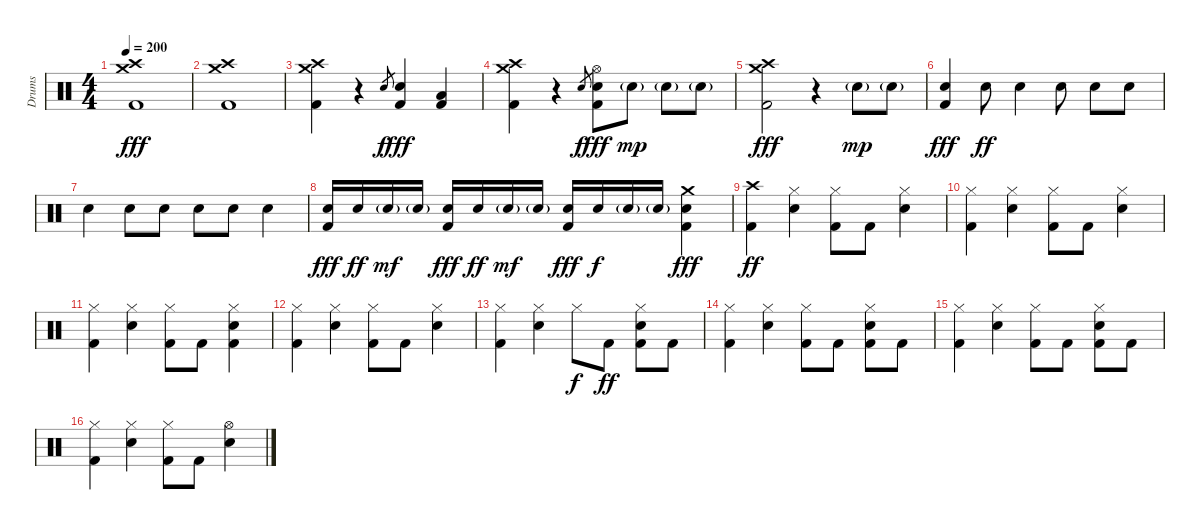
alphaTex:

\track ("Drums" "Drums") {instrument percussion}
\staff {score}
\articulation defaults
\ts (4 4)
\tempo 200
\clef neutral
\ks c
("Crash high (hit)" "Crash medium (hit)" "Kick (hit) 2").1{dy fff} |
("Crash high (hit)" "Crash medium (hit)" "Kick (hit) 2").1 |
("Crash high (hit)" "Crash medium (hit)" "Kick (hit) 2").4 r.4 "Snare (hit) 2".8{gr dy f} ("Snare (hit) 2" "Kick (hit) 2").4{dy fff} ("Low Tom (hit)" "Kick (hit) 2").4 |
("Crash high (hit)" "Crash medium (hit)" "Kick (hit) 2").4 r.4 "Snare (hit) 2".8{gr dy f} ("Hi-Hat (open)" "Snare (hit) 2" "Kick (hit) 2").8{dy fff} "Snare (hit) 2"{g}.8{dy mp} "Snare (hit) 2"{g}.8 "Snare (hit) 2"{g}.8 |
("Crash high (hit)" "Crash medium (hit)" "Kick (hit) 2").2{dy fff} r.4 "Snare (hit) 2"{g}.8{dy mp} "Snare (hit) 2"{g}.8 |
("Snare (hit) 2" "Kick (hit) 2").4{dy fff} "Snare (hit) 2".8{dy ff} "Snare (hit) 2".4 "Snare (hit) 2".8 "Snare (hit) 2".8 "Snare (hit) 2".8 |
"Snare (hit) 2".4 "Snare (hit) 2".8 "Snare (hit) 2".8 "Snare (hit) 2".8 "Snare (hit) 2".8 "Snare (hit) 2".4 |
("Snare (hit) 2" "Kick (hit) 2").16{dy fff} "Snare (hit) 2".16{dy ff} "Snare (hit) 2"{g}.16{dy mf} "Snare (hit) 2"{g}.16 ("Snare (hit) 2" "Kick (hit) 2").16{dy fff} "Snare (hit) 2".16{dy ff} "Snare (hit) 2"{g}.16{dy mf} "Snare (hit) 2"{g}.16 ("Snare (hit) 2" "Kick (hit) 2").16{dy fff} "Snare (hit) 2".16{dy f} "Snare (hit) 2"{g}.16 "Snare (hit) 2"{g}.16 ("Crash medium (hit)" "Snare (hit) 2" "Kick (hit) 2").4{dy fff} |
("Crash high (hit)" "Kick (hit) 2").4{dy ff} ("Hi-Hat (closed)" "Snare (hit) 2").4 ("Hi-Hat (closed)" "Kick (hit) 2").8 "Kick (hit) 2".8 ("Hi-Hat (closed)" "Snare (hit) 2").4 |
("Hi-Hat (closed)" "Kick (hit) 2").4 ("Hi-Hat (closed)" "Snare (hit) 2").4 ("Hi-Hat (closed)" "Kick (hit) 2").8 "Kick (hit) 2".8 ("Hi-Hat (closed)" "Snare (hit) 2").4 |
("Hi-Hat (closed)" "Kick (hit) 2").4 ("Hi-Hat (closed)" "Snare (hit) 2").4 ("Hi-Hat (closed)" "Kick (hit) 2").8 "Kick (hit) 2".8 ("Hi-Hat (closed)" "Snare (hit) 2" "Kick (hit) 2").4 |
("Hi-Hat (closed)" "Kick (hit) 2").4 ("Hi-Hat (closed)" "Snare (hit) 2").4 ("Hi-Hat (closed)" "Kick (hit) 2").8 "Kick (hit) 2".8 ("Hi-Hat (closed)" "Snare (hit) 2").4 |
("Hi-Hat (closed)" "Kick (hit) 2").4 ("Hi-Hat (closed)" "Snare (hit) 2").4 "Hi-Hat (closed)".8{dy f} "Kick (hit) 2".8{dy ff} ("Hi-Hat (closed)" "Snare (hit) 2" "Kick (hit) 2").8 "Kick (hit) 2".8 |
("Hi-Hat (closed)" "Kick (hit) 2").4 ("Hi-Hat (closed)" "Snare (hit) 2").4 ("Hi-Hat (closed)" "Kick (hit) 2").8 "Kick (hit) 2".8 ("Hi-Hat (closed)" "Snare (hit) 2" "Kick (hit) 2").8 "Kick (hit) 2".8 |
("Hi-Hat (closed)" "Kick (hit) 2").4 ("Hi-Hat (closed)" "Snare (hit) 2").4 ("Hi-Hat (closed)" "Kick (hit) 2").8 "Kick (hit) 2".8 ("Hi-Hat (closed)" "Snare (hit) 2" "Kick (hit) 2").8 "Kick (hit) 2".8 |
("Hi-Hat (closed)" "Kick (hit) 2").4 ("Hi-Hat (closed)" "Snare (hit) 2").4 ("Hi-Hat (closed)" "Kick (hit) 2").8 "Kick (hit) 2".8 ("Hi-Hat (open)" "Snare (hit) 2").4
